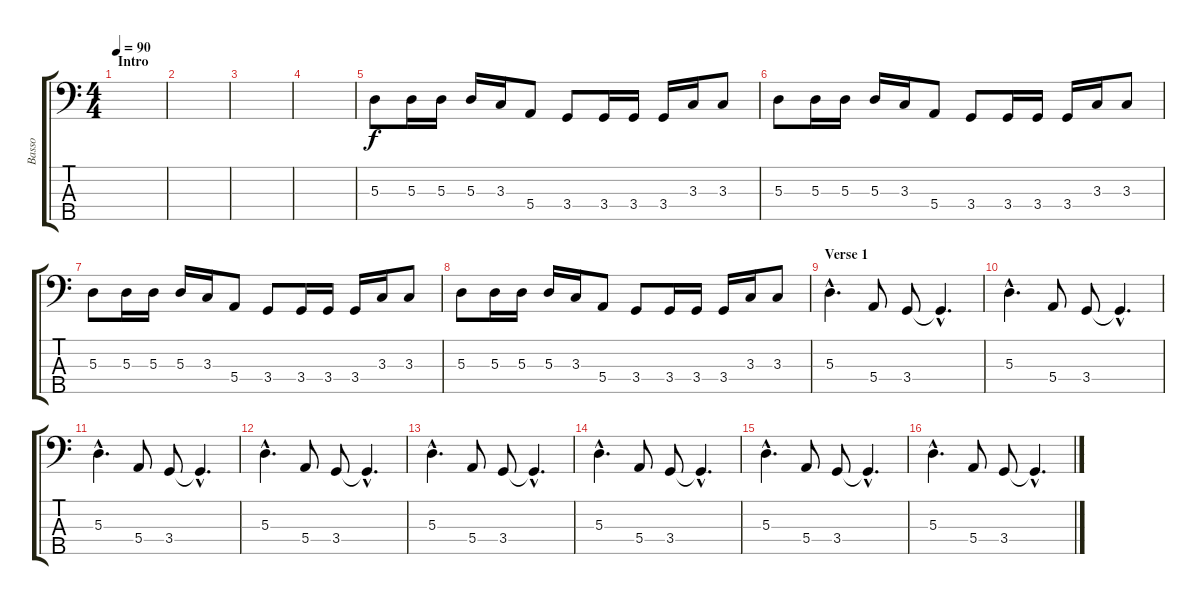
\track ("Basso" "Basso") {instrument electricbassfinger}
\staff {score tabs}
\tuning (G2 D2 A1 E1 B0) {hide}
\ts (4 4)
\section ("" "Intro")
\tempo 90
\clef f4
\ks c
|
|
|
|
5.3.8 5.3.16 5.3.16 5.3.16 3.3.16 5.4.8 3.4.8 3.4.16 3.4.16 3.4.16 3.3.16 3.3.8 |
5.3.8 5.3.16 5.3.16 5.3.16 3.3.16 5.4.8 3.4.8 3.4.16 3.4.16 3.4.16 3.3.16 3.3.8 |
5.3.8 5.3.16 5.3.16 5.3.16 3.3.16 5.4.8 3.4.8 3.4.16 3.4.16 3.4.16 3.3.16 3.3.8 |
5.3.8 5.3.16 5.3.16 5.3.16 3.3.16 5.4.8 3.4.8 3.4.16 3.4.16 3.4.16 3.3.16 3.3.8 |
\section ("" "Verse 1")
5.3{hac}.4{d} 5.4.8 3.4.8 3.4{hac t}.4{d} |
5.3{hac}.4{d} 5.4.8 3.4.8 3.4{hac t}.4{d} |
5.3{hac}.4{d} 5.4.8 3.4.8 3.4{hac t}.4{d} |
5.3{hac}.4{d} 5.4.8 3.4.8 3.4{hac t}.4{d} |
5.3{hac}.4{d} 5.4.8 3.4.8 3.4{hac t}.4{d} |
5.3{hac}.4{d} 5.4.8 3.4.8 3.4{hac t}.4{d} |
5.3{hac}.4{d} 5.4.8 3.4.8 3.4{hac t}.4{d} |
5.3{hac}.4{d} 5.4.8 3.4.8 3.4{hac t}.4{d}
